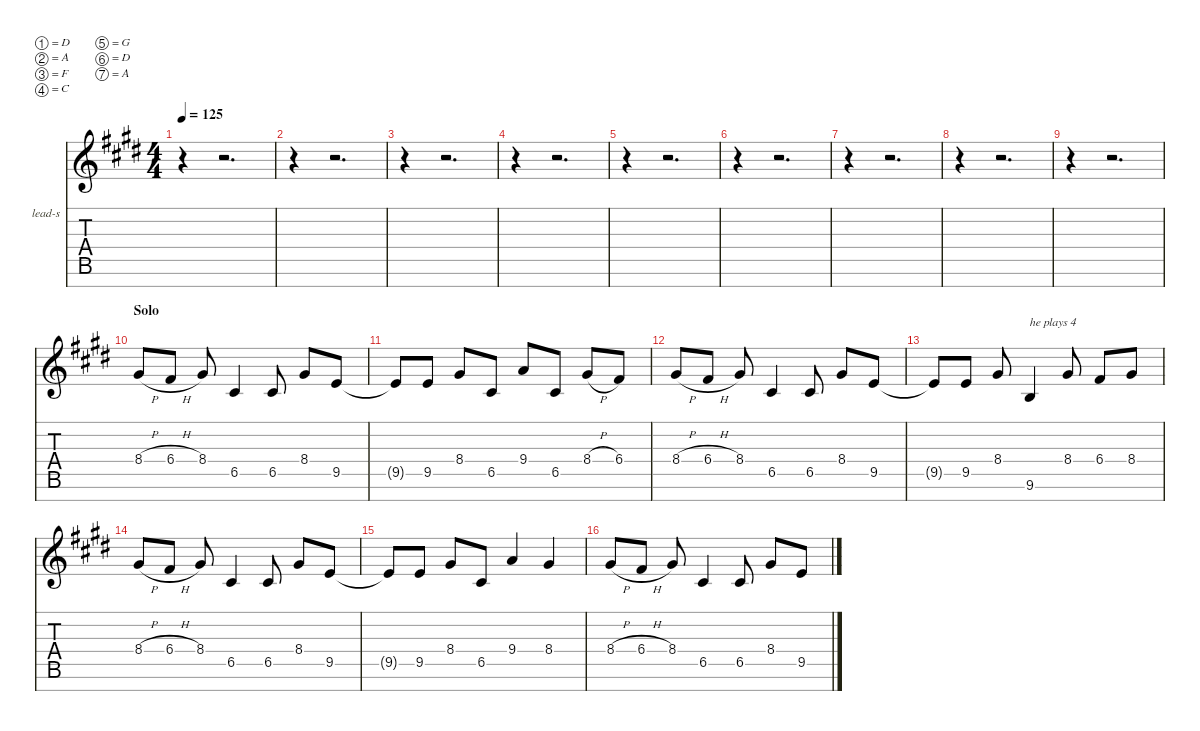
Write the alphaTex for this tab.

\defaultSystemsLayout 4
\hideDynamics
\bracketExtendMode nobrackets
\firstSystemTrackNameOrientation horizontal
\otherSystemsTrackNameOrientation horizontal
\track ("lead-simple" "lead-s") {instrument overdrivenguitar}
\staff {score tabs}
\tuning (D4 A3 F3 C3 G2 D2 A1)
\ts (4 4)
\scale
1.20972
\tempo 125
\accidentals auto
\clef g2
\ottava regular
\simile none
\ks c#minor
r.4{dy mf beam Down} r.2{d beam Down} |
\scale
0.930095 r.4{beam Down} r.2{d beam Down} |
\scale
0.930095 r.4{beam Down} r.2{d beam Down} |
\scale
0.930095 r.4{beam Down} r.2{d beam Down} |
\scale
1.20972 r.4{beam Down} r.2{d beam Down} |
\scale
0.930095 r.4{beam Down} r.2{d beam Down} |
\scale
0.930095 r.4{beam Down} r.2{d beam Down} |
\scale
0.930095 r.4{beam Down} r.2{d beam Down} |
\scale
1.22298 r.4{beam Down} r.2{d beam Down} |
\section ("" "Solo")
\scale
0.925674 8.4{h acc #}.8{beam Up} 6.4{h acc #}.8{beam Up} 8.4{acc #}.8{beam Up} 6.5{acc #}.4{beam Up} 6.5{acc #}.8{beam Up} 8.4{acc #}.8{beam Up} 9.5{acc forcenatural}.8{beam Up} |
\scale
0.925674 9.5{t acc forcenatural}.8{beam Up} 9.5{acc forcenatural}.8{beam Up} 8.4{acc #}.8{beam Up} 6.5{acc #}.8{beam Up} 9.4{acc forcenatural}.8{beam Up} 6.5{acc #}.8{beam Up} 8.4{h acc #}.8{beam Up} 6.4{acc #}.8{beam Up} |
\scale
0.925674 8.4{h acc #}.8{beam Up} 6.4{h acc #}.8{beam Up} 8.4{acc #}.8{beam Up} 6.5{acc #}.4{beam Up} 6.5{acc #}.8{beam Up} 8.4{acc #}.8{beam Up} 9.5{acc forcenatural}.8{beam Up} |
\scale
1.20972 9.5{t acc forcenatural}.8{beam Up} 9.5{acc forcenatural}.8{beam Up} 8.4{acc #}.8{beam Up} 9.6{acc forcenatural}.4{txt "he plays 4" beam Up} 8.4{acc #}.8{beam Up} 6.4{acc #}.8{beam Up} 8.4{acc #}.8{beam Up} |
\scale
0.930095 8.4{h acc #}.8{beam Up} 6.4{h acc #}.8{beam Up} 8.4{acc #}.8{beam Up} 6.5{acc #}.4{beam Up} 6.5{acc #}.8{beam Up} 8.4{acc #}.8{beam Up} 9.5{acc forcenatural}.8{beam Up} |
\scale
0.930095 9.5{t acc forcenatural}.8{beam Up} 9.5{acc forcenatural}.8{beam Up} 8.4{acc #}.8{beam Up} 6.5{acc #}.8{beam Up} 9.4{acc forcenatural}.4{beam Up} 8.4{acc #}.4{beam Up} |
\scale
0.930095 8.4{h acc #}.8{beam Up} 6.4{h acc #}.8{beam Up} 8.4{acc #}.8{beam Up} 6.5{acc #}.4{beam Up} 6.5{acc #}.8{beam Up} 8.4{acc #}.8{beam Up} 9.5{acc forcenatural}.8{beam Up}
